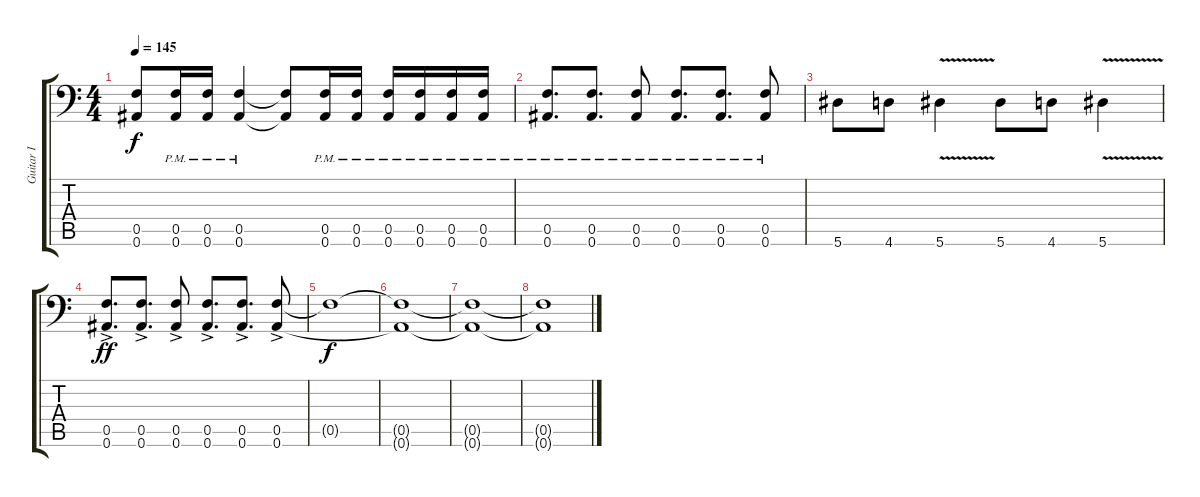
\track ("Guitar I" "Guitar I") {instrument distortionguitar}
\staff {score tabs}
\tuning (C4 G3 Eb3 Bb2 F2 Bb1) {hide}
\ts (4 4)
\tempo 145
\clef f4
\ks c
(0.5{t} 0.6{t}).8{dy f} (0.5{pm} 0.6{pm}).16 (0.5{pm} 0.6{pm}).16 (0.5{pm} 0.6{pm}).4 (0.5{t} 0.6{t}).8 (0.5{pm} 0.6{pm}).16 (0.5{pm} 0.6{pm}).16 (0.5{pm} 0.6{pm}).16 (0.5{pm} 0.6{pm}).16 (0.5{pm} 0.6{pm}).16 (0.5{pm} 0.6{pm}).16 |
(0.5{pm} 0.6{pm}).8{d} (0.5{pm} 0.6{pm}).8{d} (0.5{pm} 0.6{pm}).8 (0.5{pm} 0.6{pm}).8{d} (0.5{pm} 0.6{pm}).8{d} (0.5{pm} 0.6{pm}).8 |
5.6.8 4.6.8 5.6{v}.4 5.6.8 4.6.8 5.6{v}.4 |
(0.5{ac} 0.6{ac}).8{d dy ff} (0.5{ac} 0.6{ac}).8{d} (0.5{ac} 0.6{ac}).8 (0.5{ac} 0.6{ac}).8{d} (0.5{ac} 0.6{ac}).8{d} (0.5{ac} 0.6{ac}).8 |
0.5{t}.1{dy f} |
(0.5{t} 0.6{t}).1 |
(0.5{t} 0.6{t}).1 |
(0.5{t} 0.6{t}).1
